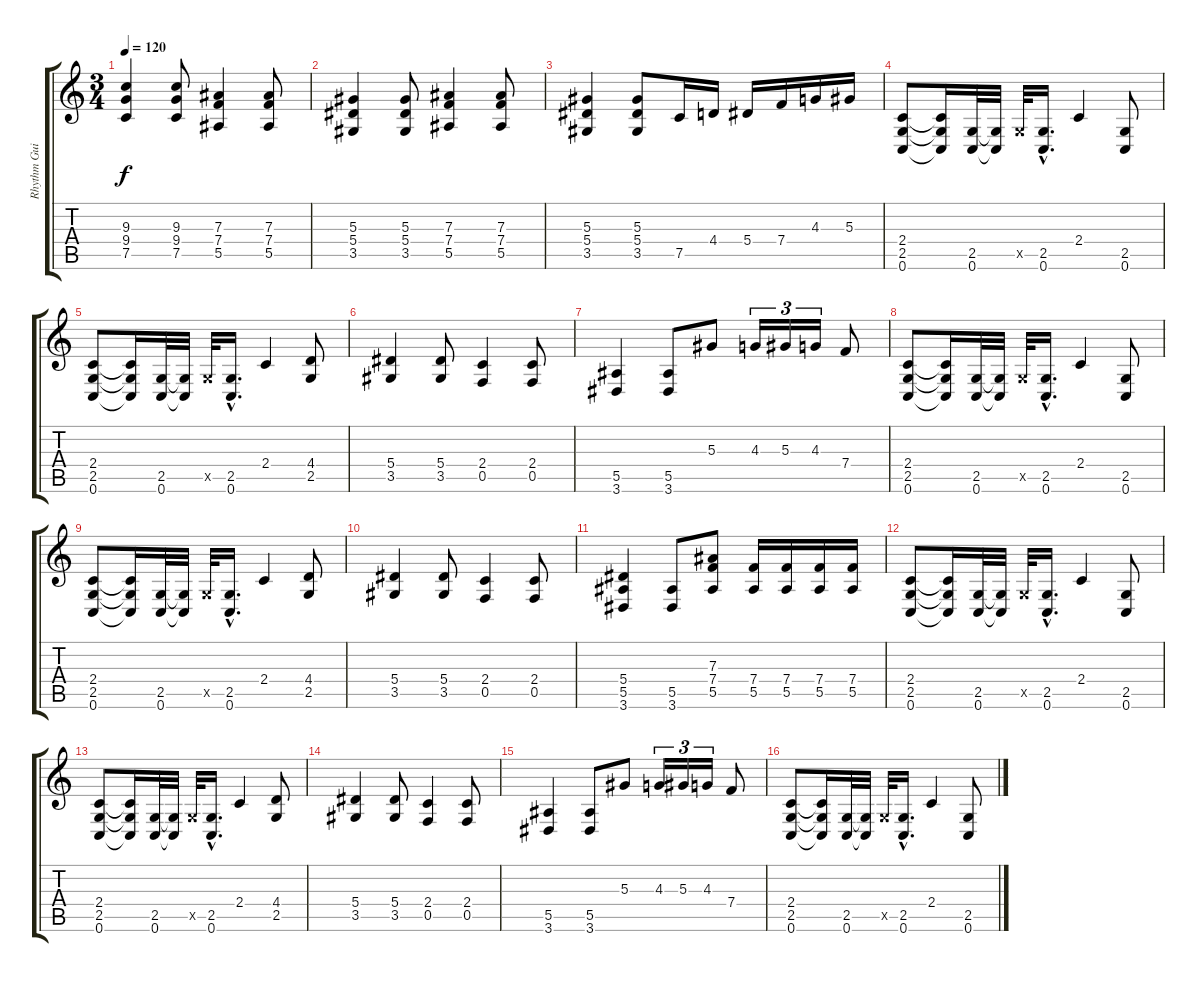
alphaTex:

\track ("Rhythm Guitar" "Rhythm Gui") {instrument distortionguitar}
\staff {score tabs}
\tuning (C4 G3 Eb3 Bb2 F2 C2) {hide}
\ts (3 4)
\tempo 120
\clef g2
\ks c
(9.3 9.4 7.5).4{dy f} (9.3 9.4 7.5).8 (7.3 7.4 5.5).4 (7.3 7.4 5.5).8 |
(5.3 5.4 3.5).4 (5.3 5.4 3.5).8 (7.3 7.4 5.5).4 (7.3 7.4 5.5).8 |
(5.3 5.4 3.5).4 (5.3 5.4 3.5).8 7.5.16 4.4.16 5.4.16 7.4.16 4.3.16 5.3.16 |
(2.4 2.5 0.6).8 (2.4{t} 2.5{t} 0.6{t}).16 (2.5 0.6).32 (2.5{t} 0.6{t}).32 2.5{x}.32 (2.5{hac} 0.6{hac}).16{d} 2.4.4 (2.5 0.6).8 |
(2.4 2.5 0.6).8 (2.4{t} 2.5{t} 0.6{t}).16 (2.5 0.6).32 (2.5{t} 0.6{t}).32 2.5{x}.32 (2.5{hac} 0.6{hac}).16{d} 2.4.4 (4.4 2.5).8 |
(5.4 3.5).4 (5.4 3.5).8 (2.4 0.5).4 (2.4 0.5).8 |
(5.5 3.6).4 (5.5 3.6).8 5.3.8 4.3.16{tu (3 2)} 5.3.16{tu (3 2)} 4.3.16{tu (3 2)} 7.4.8 |
(2.4 2.5 0.6).8 (2.4{t} 2.5{t} 0.6{t}).16 (2.5 0.6).32 (2.5{t} 0.6{t}).32 2.5{x}.32 (2.5{hac} 0.6{hac}).16{d} 2.4.4 (2.5 0.6).8 |
(2.4 2.5 0.6).8 (2.4{t} 2.5{t} 0.6{t}).16 (2.5 0.6).32 (2.5{t} 0.6{t}).32 2.5{x}.32 (2.5{hac} 0.6{hac}).16{d} 2.4.4 (4.4 2.5).8 |
(5.4 3.5).4 (5.4 3.5).8 (2.4 0.5).4 (2.4 0.5).8 |
(5.4 5.5 3.6).4 (5.5 3.6).8 (7.3 7.4 5.5).8 (7.4 5.5).16 (7.4 5.5).16 (7.4 5.5).16 (7.4 5.5).16 |
(2.4 2.5 0.6).8 (2.4{t} 2.5{t} 0.6{t}).16 (2.5 0.6).32 (2.5{t} 0.6{t}).32 2.5{x}.32 (2.5{hac} 0.6{hac}).16{d} 2.4.4 (2.5 0.6).8 |
(2.4 2.5 0.6).8 (2.4{t} 2.5{t} 0.6{t}).16 (2.5 0.6).32 (2.5{t} 0.6{t}).32 2.5{x}.32 (2.5{hac} 0.6{hac}).16{d} 2.4.4 (4.4 2.5).8 |
(5.4 3.5).4 (5.4 3.5).8 (2.4 0.5).4 (2.4 0.5).8 |
(5.5 3.6).4 (5.5 3.6).8 5.3.8 4.3.16{tu (3 2)} 5.3.16{tu (3 2)} 4.3.16{tu (3 2)} 7.4.8 |
(2.4 2.5 0.6).8 (2.4{t} 2.5{t} 0.6{t}).16 (2.5 0.6).32 (2.5{t} 0.6{t}).32 2.5{x}.32 (2.5{hac} 0.6{hac}).16{d} 2.4.4 (2.5 0.6).8
